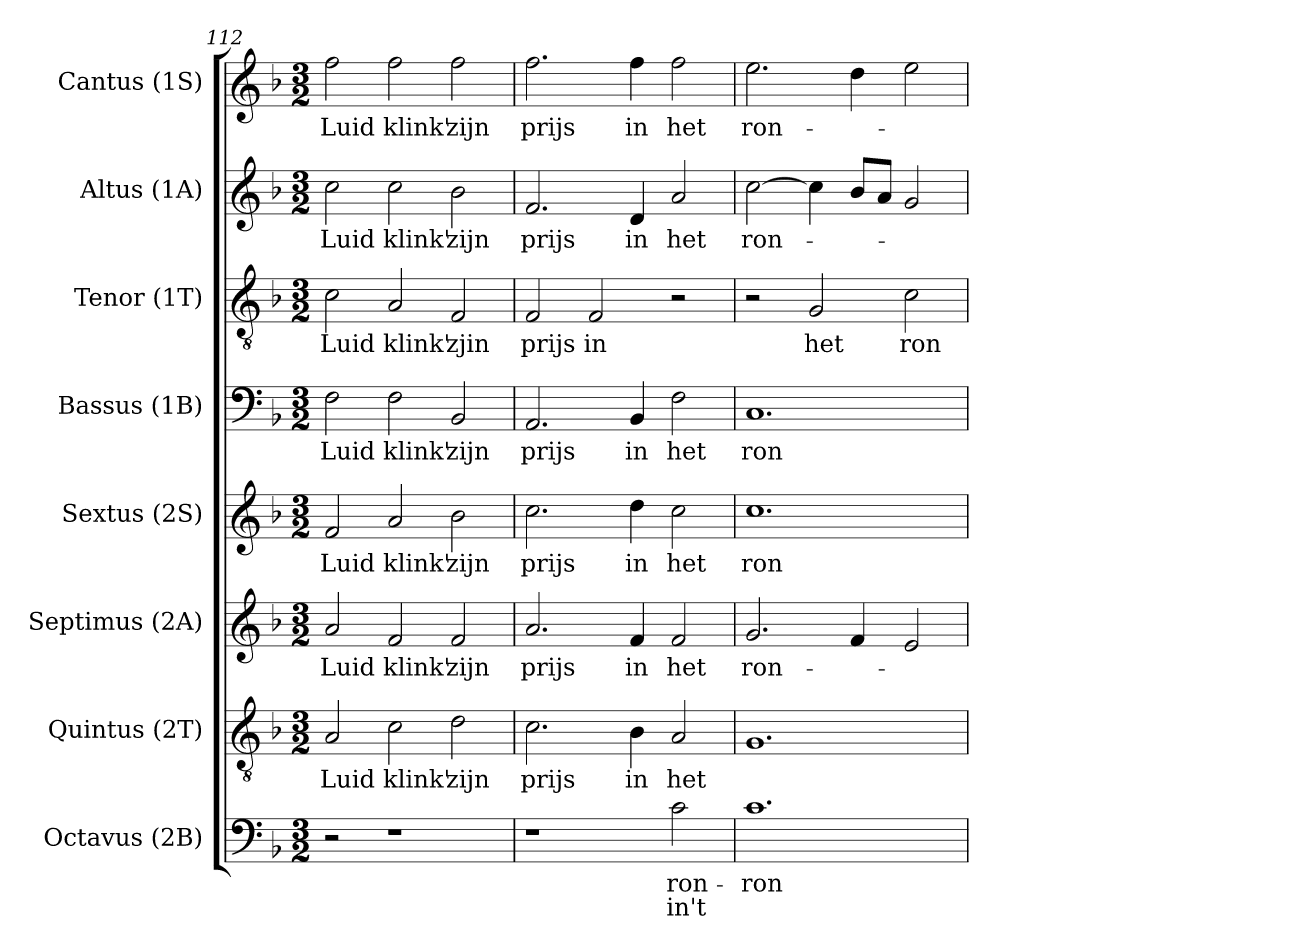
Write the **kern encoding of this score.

**kern	**text	**text	**kern	**text	**kern	**text	**kern	**text	**kern	**text	**kern	**text	**kern	**text	**kern	**text
*part8	*part8	*part8	*part7	*part7	*part6	*part6	*part5	*part5	*part4	*part4	*part3	*part3	*part2	*part2	*part1	*part1
*staff8	*staff8	*staff8	*staff7	*staff7	*staff6	*staff6	*staff5	*staff5	*staff4	*staff4	*staff3	*staff3	*staff2	*staff2	*staff1	*staff1
*I"Octavus (2B)	*	*	*I"Quintus (2T)	*	*I"Septimus (2A)	*	*I"Sextus (2S)	*	*I"Bassus (1B)	*	*I"Tenor (1T)	*	*I"Altus (1A)	*	*I"Cantus (1S)	*
*I'Octavus	*	*	*I'Quintus	*	*I'Septimus	*	*I'Sextus	*	*I'Bassus	*	*I'Tenor	*	*I'Altus	*	*I'Cantus	*
*clefF4	*	*	*clefGv2	*	*clefG2	*	*clefG2	*	*clefF4	*	*clefGv2	*	*clefG2	*	*clefG2	*
*k[b-]	*	*	*k[b-]	*	*k[b-]	*	*k[b-]	*	*k[b-]	*	*k[b-]	*	*k[b-]	*	*k[b-]	*
*F:	*	*	*F:	*	*F:	*	*F:	*	*F:	*	*F:	*	*F:	*	*F:	*
*M3/2	*	*	*M3/2	*	*M3/2	*	*M3/2	*	*M3/2	*	*M3/2	*	*M3/2	*	*M3/2	*
=112	=112	=112	=112	=112	=112	=112	=112	=112	=112	=112	=112	=112	=112	=112	=112	=112
!	!	!	!	!LO:LY:b:color=#000000	!	!	!	!	!	!	!	!	!	!	!	!
!	!	!	!	!	!	!LO:LY:b:color=#000000	!	!	!	!	!	!	!	!	!	!
!	!	!	!	!	!	!	!	!LO:LY:b:color=#000000	!	!	!	!	!	!	!	!
!	!	!	!	!	!	!	!	!	!	!LO:LY:b:color=#000000	!	!	!	!	!	!
!	!	!	!	!	!	!	!	!	!	!	!	!LO:LY:b:color=#000000	!	!	!	!
!	!	!	!	!	!	!	!	!	!	!	!	!	!	!LO:LY:b:color=#000000	!	!
!	!	!	!	!	!	!	!	!	!	!	!	!	!	!	!	!LO:LY:b:color=#000000
2r	.	.	2Ai/	Luid	2ai/	Luid	2fi/	Luid	2Fi\	Luid	2ci\	Luid	2cci\	Luid	2ffi\	Luid
!	!	!	!	!LO:LY:b:color=#000000	!	!	!	!	!	!	!	!	!	!	!	!
!	!	!	!	!	!	!LO:LY:b:color=#000000	!	!	!	!	!	!	!	!	!	!
!	!	!	!	!	!	!	!	!LO:LY:b:color=#000000	!	!	!	!	!	!	!	!
!	!	!	!	!	!	!	!	!	!	!LO:LY:b:color=#000000	!	!	!	!	!	!
!	!	!	!	!	!	!	!	!	!	!	!	!LO:LY:b:color=#000000	!	!	!	!
!	!	!	!	!	!	!	!	!	!	!	!	!	!	!LO:LY:b:color=#000000	!	!
!	!	!	!	!	!	!	!	!	!	!	!	!	!	!	!	!LO:LY:b:color=#000000
1r	.	.	2ci\	klink'	2fi/	klink'	2ai/	klink'	2Fi\	klink'	2Ai/	klink'	2cci\	klink'	2ffi\	klink'
!	!	!	!	!LO:LY:b:color=#000000	!	!	!	!	!	!	!	!	!	!	!	!
!	!	!	!	!	!	!LO:LY:b:color=#000000	!	!	!	!	!	!	!	!	!	!
!	!	!	!	!	!	!	!	!LO:LY:b:color=#000000	!	!	!	!	!	!	!	!
!	!	!	!	!	!	!	!	!	!	!LO:LY:b:color=#000000	!	!	!	!	!	!
!	!	!	!	!	!	!	!	!	!	!	!	!LO:LY:b:color=#000000	!	!	!	!
!	!	!	!	!	!	!	!	!	!	!	!	!	!	!LO:LY:b:color=#000000	!	!
!	!	!	!	!	!	!	!	!	!	!	!	!	!	!	!	!LO:LY:b:color=#000000
.	.	.	2di\	zijn	2fi/	zijn	2b-i\	zijn	2BB-i/	zijn	2Fi/	zjin	2b-i\	zijn	2ffi\	zijn
=113	=113	=113	=113	=113	=113	=113	=113	=113	=113	=113	=113	=113	=113	=113	=113	=113
!	!	!	!	!LO:LY:b:color=#000000	!	!	!	!	!	!	!	!	!	!	!	!
!	!	!	!	!	!	!LO:LY:b:color=#000000	!	!	!	!	!	!	!	!	!	!
!	!	!	!	!	!	!	!	!LO:LY:b:color=#000000	!	!	!	!	!	!	!	!
!	!	!	!	!	!	!	!	!	!	!LO:LY:b:color=#000000	!	!	!	!	!	!
!	!	!	!	!	!	!	!	!	!	!	!	!LO:LY:b:color=#000000	!	!	!	!
!	!	!	!	!	!	!	!	!	!	!	!	!	!	!LO:LY:b:color=#000000	!	!
!	!	!	!	!	!	!	!	!	!	!	!	!	!	!	!	!LO:LY:b:color=#000000
1r	.	.	2.ci\	prijs	2.ai/	prijs	2.cci\	prijs	2.AAi/	prijs	2Fi/	prijs	2.fi/	prijs	2.ffi\	prijs
!	!	!	!	!	!	!	!	!	!	!	!	!LO:LY:b:color=#000000	!	!	!	!
.	.	.	.	.	.	.	.	.	.	.	2Fi/	in	.	.	.	.
!	!	!	!	!LO:LY:b:color=#000000	!	!	!	!	!	!	!	!	!	!	!	!
!	!	!	!	!	!	!LO:LY:b:color=#000000	!	!	!	!	!	!	!	!	!	!
!	!	!	!	!	!	!	!	!LO:LY:b:color=#000000	!	!	!	!	!	!	!	!
!	!	!	!	!	!	!	!	!	!	!LO:LY:b:color=#000000	!	!	!	!	!	!
!	!	!	!	!	!	!	!	!	!	!	!	!	!	!LO:LY:b:color=#000000	!	!
!	!	!	!	!	!	!	!	!	!	!	!	!	!	!	!	!LO:LY:b:color=#000000
.	.	.	4B-i\	in	4fi/	in	4ddi\	in	4BB-i/	in	.	.	4di/	in	4ffi\	in
!	!LO:LY:a:color=#000000	!LO:LY:b:color=#000000	!	!	!	!	!	!	!	!	!	!	!	!	!	!
!	!	!	!	!LO:LY:b:color=#000000	!	!	!	!	!	!	!	!	!	!	!	!
!	!	!	!	!	!	!LO:LY:b:color=#000000	!	!	!	!	!	!	!	!	!	!
!	!	!	!	!	!	!	!	!LO:LY:b:color=#000000	!	!	!	!	!	!	!	!
!	!	!	!	!	!	!	!	!	!	!LO:LY:b:color=#000000	!	!	!	!	!	!
!	!	!	!	!	!	!	!	!	!	!	!	!	!	!LO:LY:b:color=#000000	!	!
!	!	!	!	!	!	!	!	!	!	!	!	!	!	!	!	!LO:LY:b:color=#000000
2ci\	ron-	in't	2Ai/	het	2fi/	het	2cci\	het	2Fi\	het	2r	.	2ai/	het	2ffi\	het
=114	=114	=114	=114	=114	=114	=114	=114	=114	=114	=114	=114	=114	=114	=114	=114	=114
!	!LO:LY:b:color=#000000	!	!	!	!	!	!	!	!	!	!	!	!	!	!	!
!	!	!	!	!	!	!LO:LY:b:color=#000000	!	!	!	!	!	!	!	!	!	!
!	!	!	!	!	!	!	!	!LO:LY:b:color=#000000	!	!	!	!	!	!	!	!
!	!	!	!	!	!	!	!	!	!	!LO:LY:b:color=#000000	!	!	!	!	!	!
!	!	!	!	!	!	!	!	!	!	!	!	!	!	!LO:LY:b:color=#000000	!	!
!	!	!	!	!	!	!	!	!	!	!	!	!	!	!	!	!LO:LY:b:color=#000000
1.ci	-ron-	.	1.Gi	.	2.gi/	ron-	1.cci	ron-	1.Ci	ron-	2r	.	[>2cci\	ron-	2.eei\	ron-
!	!	!	!	!	!	!	!	!	!	!	!	!LO:LY:b:color=#000000	!	!	!	!
.	.	.	.	.	.	.	.	.	.	.	2Gi/	het	4cci\]	.	.	.
.	.	.	.	.	4fi/	.	.	.	.	.	.	.	8b-i/L	.	4ddi\	.
.	.	.	.	.	.	.	.	.	.	.	.	.	8ai/J	.	.	.
!	!	!	!	!	!	!	!	!	!	!	!	!LO:LY:b:color=#000000	!	!	!	!
.	.	.	.	.	2ei/	.	.	.	.	.	2ci\	ron-	2gi/	.	2eei\	.
=	=	=	=	=	=	=	=	=	=	=	=	=	=	=	=	=
*-	*-	*-	*-	*-	*-	*-	*-	*-	*-	*-	*-	*-	*-	*-	*-	*-
